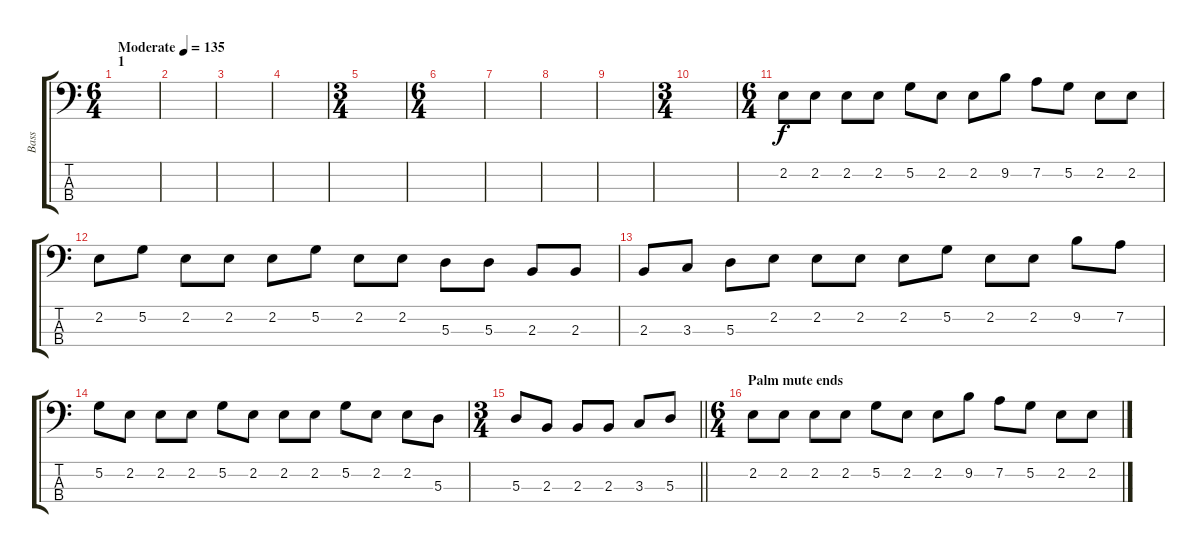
\track ("Bass" "Bass") {instrument electricbassfinger}
\staff {score tabs}
\tuning (G2 D2 A1 E1) {hide}
\ts (6 4)
\section ("" "1")
\tempo (135 "Moderate")
\clef f4
\ks c
|
|
|
|
\ts (3 4)
|
\ts (6 4)
|
|
|
|
\ts (3 4)
|
\ts (6 4)
2.2.8 2.2.8 2.2.8 2.2.8 5.2.8 2.2.8 2.2.8 9.2.8 7.2.8 5.2.8 2.2.8 2.2.8 |
2.2.8 5.2.8 2.2.8 2.2.8 2.2.8 5.2.8 2.2.8 2.2.8 5.3.8 5.3.8 2.3.8 2.3.8 |
2.3.8 3.3.8 5.3.8 2.2.8 2.2.8 2.2.8 2.2.8 5.2.8 2.2.8 2.2.8 9.2.8 7.2.8 |
5.2.8 2.2.8 2.2.8 2.2.8 5.2.8 2.2.8 2.2.8 2.2.8 5.2.8 2.2.8 2.2.8 5.3.8 |
\ts (3 4)
\barLineRight lightlight
5.3.8 2.3.8 2.3.8 2.3.8 3.3.8 5.3.8 |
\ts (6 4)
\section ("" "Palm mute ends")
2.2.8 2.2.8 2.2.8 2.2.8 5.2.8 2.2.8 2.2.8 9.2.8 7.2.8 5.2.8 2.2.8 2.2.8
